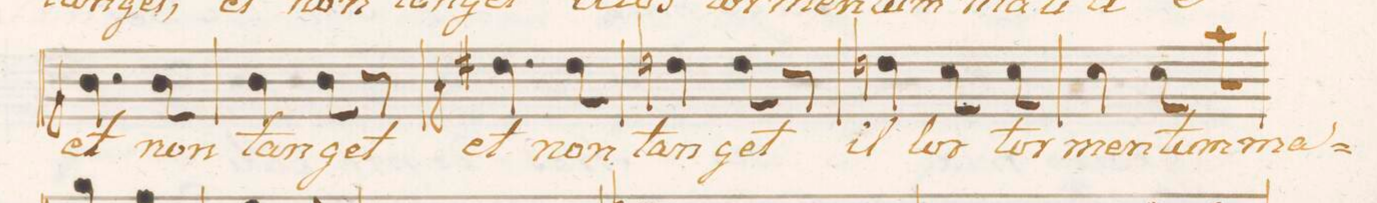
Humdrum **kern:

**kern	**text	**dynam
*I"Tenore.	*	*
*clefC4	*	*
*k[f#]	*	*
*M2/4	*	*
4.A\	et	f
8A\	non	.
=18	=18	=18
4A\	tan-	.
8A\	-get	.
8r	.	.
=19	=19	=19
4.c#X\	et	f
8c#\	non	.
=20	=20	=20
4cn\	tan-	.
8c\	-get	.
8r	.	.
=21	=21	=21
4cn\	li-	.
8B\	-los	.
8B\	tor-	.
=22	=22	=22
4B\	-men-	.
8B\	-tum	.
8g\	ma-	.
=23	=23	=23
*-	*-	*-
